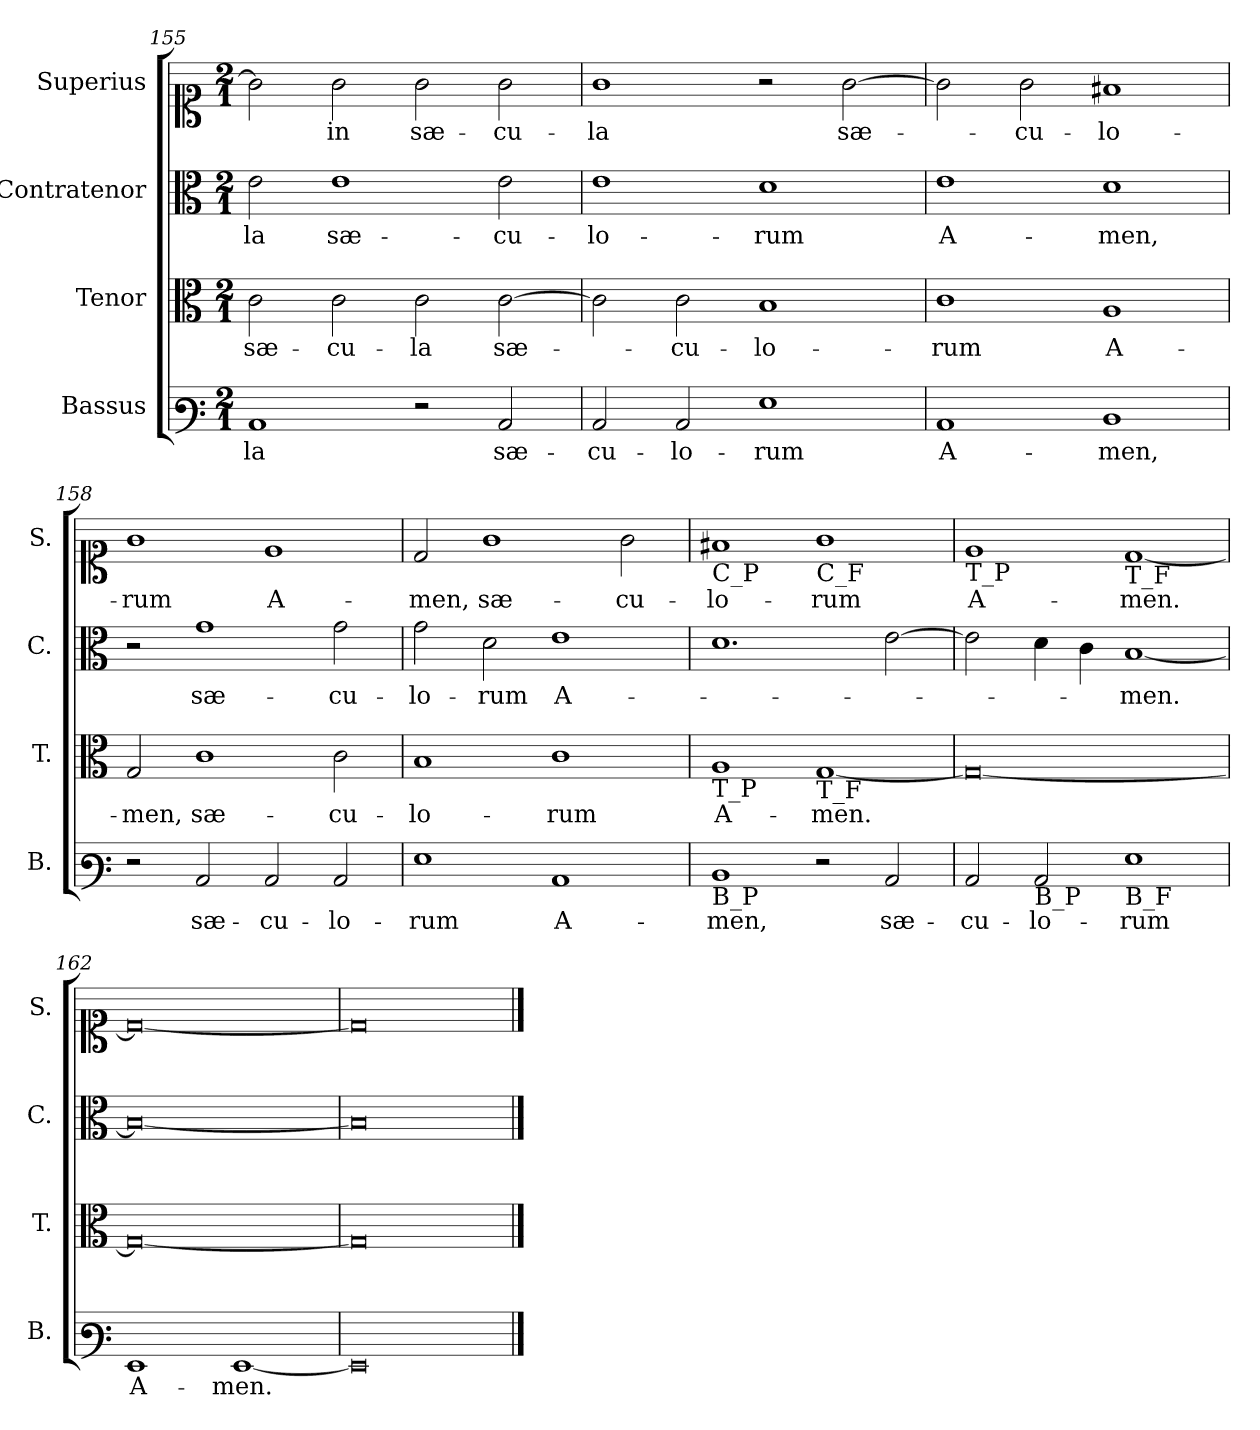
**kern	**text	**kern	**text	**kern	**text	**kern	**text
*part4	*part4	*part3	*part3	*part2	*part2	*part1	*part1
*staff4	*staff4	*staff3	*staff3	*staff2	*staff2	*staff1	*staff1
*I"Bassus	*	*I"Tenor	*	*I"Contratenor	*	*I"Superius	*
*I'B.	*	*I'T.	*	*I'C.	*	*I'S.	*
*clefF3	*	*clefC3	*	*clefC3	*	*clefC1	*
*k[]	*	*k[]	*	*k[]	*	*k[]	*
*M2/1	*	*M2/1	*	*M2/1	*	*M2/1	*
=155	=155	=155	=155	=155	=155	=155	=155
1C	-la	2c\	sæ-	2e\	la	2g\]	.
.	.	2c\	-cu-	1e	sæ-	2g\	in
2r	.	2c\	-la	.	.	2g\	sæ-
2C/	sæ-	[2c\	sæ-	2e\	-cu-	2g\	-cu-
=156	=156	=156	=156	=156	=156	=156	=156
2C/	-cu-	2c\]	.	1e	-lo-	1g	-la
2C/	-lo-	2c\	-cu-	.	.	.	.
1G	-rum	1B	-lo-	1d	-rum	2r	.
.	.	.	.	.	.	[2g\	sæ-
=157	=157	=157	=157	=157	=157	=157	=157
1C	A-	1c	-rum	1e	A-	2g\]	.
.	.	.	.	.	.	2g\	-cu-
1D	-men,	1A	A-	1d	-men,	1f#X	-lo-
=158	=158	=158	=158	=158	=158	=158	=158
2r	.	2G/	-men,	2r	.	1g	-rum
2C/	sæ-	1c	sæ-	1g	sæ-	.	.
2C/	-cu-	.	.	.	.	1e	A-
2C/	-lo-	2c\	-cu-	2g\	-cu-	.	.
=159	=159	=159	=159	=159	=159	=159	=159
1G	-rum	1B	-lo-	2g\	-lo-	2d/	-men,
.	.	.	.	2d\	-rum	1g	sæ-
1C	A-	1c	-rum	1e	A-	.	.
.	.	.	.	.	.	2g\	-cu-
=160	=160	=160	=160	=160	=160	=160	=160
!	!	!	!	!	!	!LO:TX:b:t=C_P	!
!	!	!LO:TX:b:t=T_P	!	!	!	!	!
!LO:TX:b:t=B_P	!	!	!	!	!	!	!
1D	-men,	1A	A-	1.d	.	1f#X	-lo-
!	!	!	!	!	!	!LO:TX:b:t=C_F	!
!	!	!LO:TX:b:t=T_F	!	!	!	!	!
2r	.	[1G	-men.	.	.	1g	-rum
2C/	sæ-	.	.	[2e\	.	.	.
=161	=161	=161	=161	=161	=161	=161	=161
!	!	!	!	!	!	!LO:TX:b:t=T_P	!
2C/	-cu-	0G_	.	2e\]	.	1e	A-
!LO:TX:b:t=B_P	!	!	!	!	!	!	!
2C/	-lo-	.	.	4d\	.	.	.
.	.	.	.	4c\	.	.	.
!	!	!	!	!	!	!LO:TX:b:t=T_F	!
!LO:TX:b:t=B_F	!	!	!	!	!	!	!
1G	-rum	.	.	[1B	men.	[1d	-men.
=162	=162	=162	=162	=162	=162	=162	=162
1GG	A-	0G_	.	0B_	.	0d_	.
[1GG	-men.	.	.	.	.	.	.
=163	=163	=163	=163	=163	=163	=163	=163
0GG]	.	0G]	.	0B]	.	0d]	.
==	==	==	==	==	==	==	==
*-	*-	*-	*-	*-	*-	*-	*-
